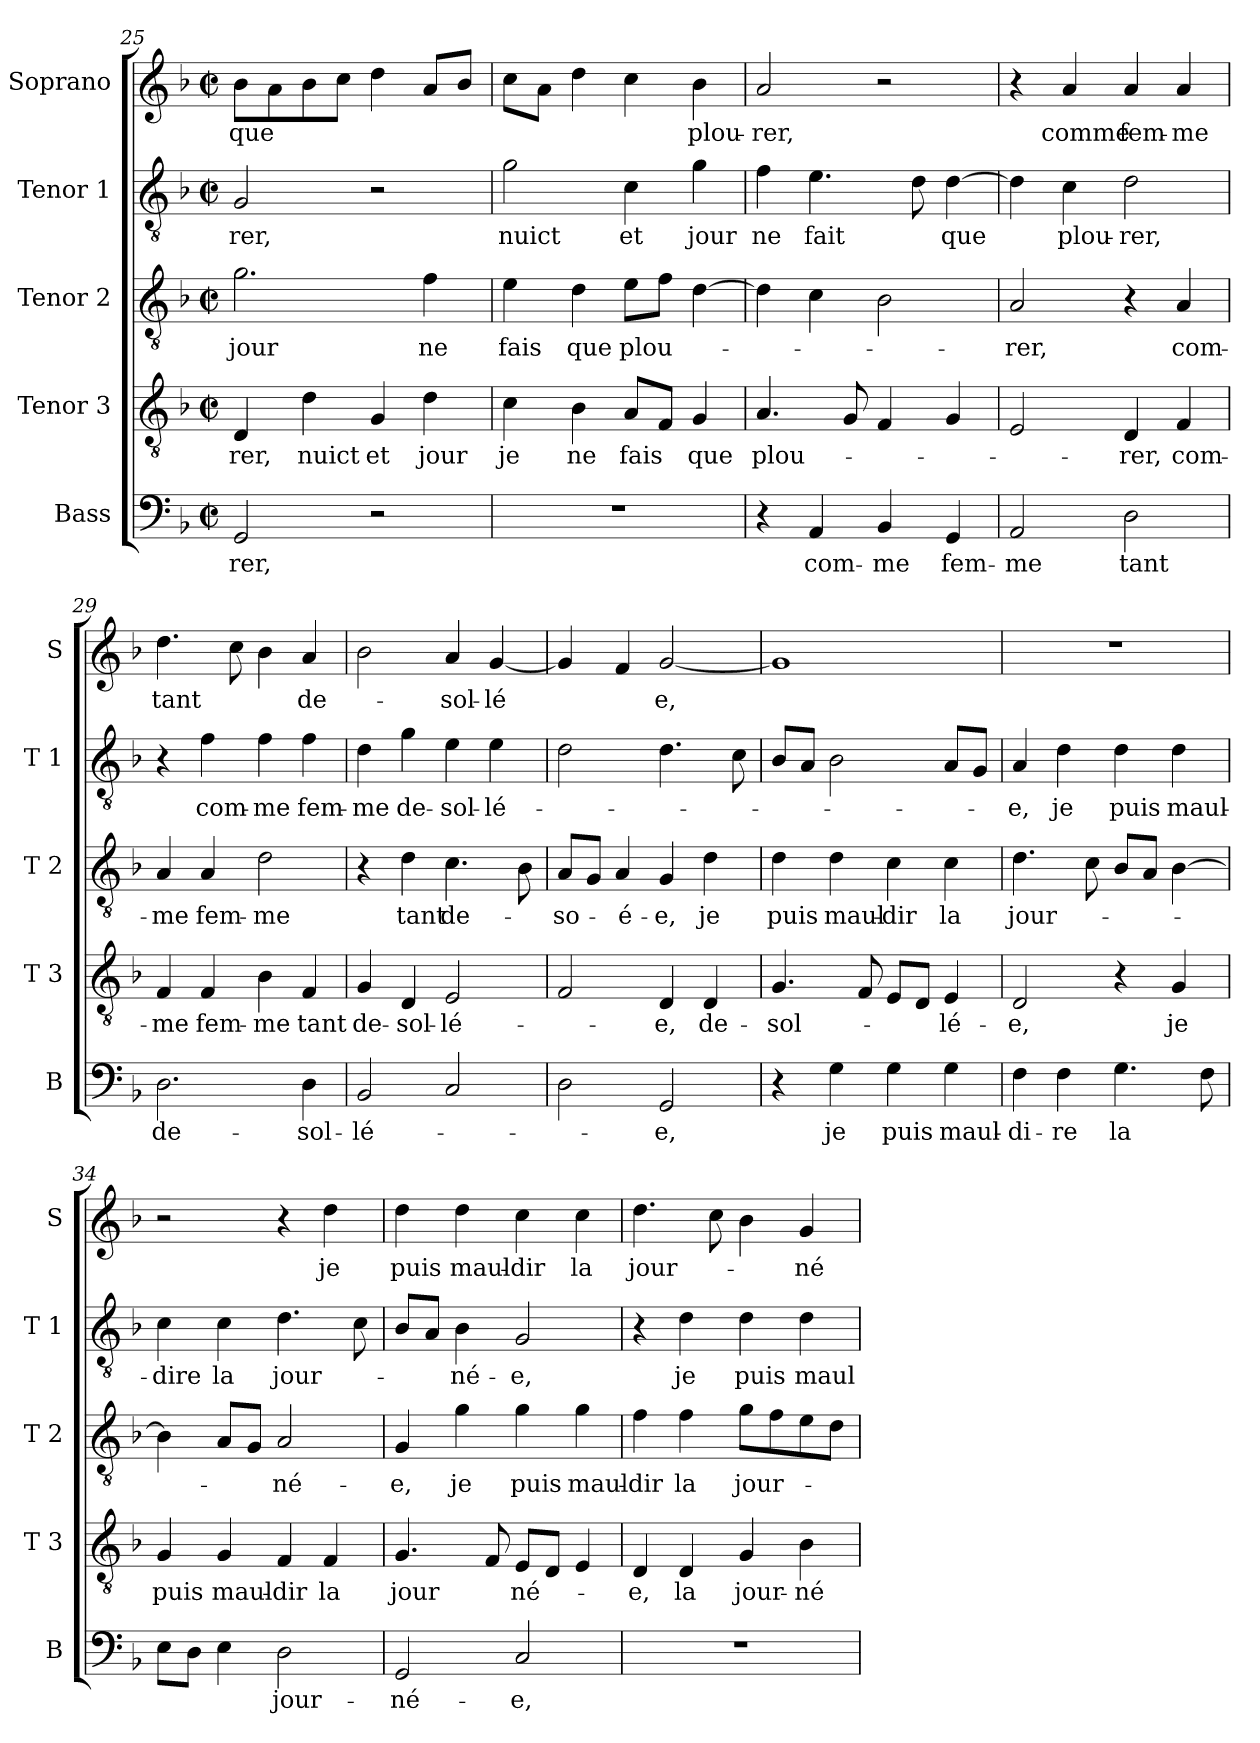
**kern	**text	**kern	**text	**kern	**text	**kern	**text	**kern	**text
*part5	*part5	*part4	*part4	*part3	*part3	*part2	*part2	*part1	*part1
*staff5	*staff5	*staff4	*staff4	*staff3	*staff3	*staff2	*staff2	*staff1	*staff1
*I"Bass	*	*I"Tenor 3	*	*I"Tenor 2	*	*I"Tenor 1	*	*I"Soprano	*
*I'B	*	*I'T 3	*	*I'T 2	*	*I'T 1	*	*I'S	*
*clefF4	*	*clefGv2	*	*clefGv2	*	*clefGv2	*	*clefG2	*
*k[b-]	*	*k[b-]	*	*k[b-]	*	*k[b-]	*	*k[b-]	*
*F:	*	*F:	*	*F:	*	*F:	*	*F:	*
*M2/2	*	*M2/2	*	*M2/2	*	*M2/2	*	*M2/2	*
*met(c|)	*	*met(c|)	*	*met(c|)	*	*met(c|)	*	*met(c|)	*
=25	=25	=25	=25	=25	=25	=25	=25	=25	=25
2GG/	-rer,	4D/	-rer,	2.g\	jour	2G/	-rer,	8b-\L	que
.	.	.	.	.	.	.	.	8a\	.
.	.	4d\	nuict	.	.	.	.	8b-\	.
.	.	.	.	.	.	.	.	8cc\J	.
2r	.	4G/	et	.	.	2r	.	4dd\	.
.	.	4d\	jour	4f\	ne	.	.	8a/L	.
.	.	.	.	.	.	.	.	8b-/J	.
!!LO:PB:g=z
=26	=26	=26	=26	=26	=26	=26	=26	=26	=26
1r	.	4c\	je	4e\	fais	2g\	nuict	8cc\L	.
.	.	.	.	.	.	.	.	8a\J	.
.	.	4B-\	ne	4d\	que	.	.	4dd\	.
.	.	8A/L	fais	8e\L	plou-	4c\	et	4cc\	.
.	.	8F/J	.	8f\J	.	.	.	.	.
.	.	4G/	que	[4d\	.	4g\	jour	4b-\	plou-
=27	=27	=27	=27	=27	=27	=27	=27	=27	=27
4r	.	4.A/	plou-	4d\]	.	4f\	ne	2a/	-rer,
4AA/	com-	.	.	4c\	.	4.e\	fait	.	.
.	.	8G/	.	.	.	.	.	.	.
4BB-/	-me	4F/	.	2B-\	.	.	.	2r	.
.	.	.	.	.	.	8d\	.	.	.
4GG/	fem-	4G/	.	.	.	[4d\	que	.	.
=28	=28	=28	=28	=28	=28	=28	=28	=28	=28
2AA/	-me	2E/	.	2A/	-rer,	4d\]	.	4r	.
.	.	.	.	.	.	4c\	plou-	4a/	comme
2D\	tant	4D/	-rer,	4r	.	2d\	-rer,	4a/	fem-
.	.	4F/	com-	4A/	com-	.	.	4a/	-me
=29	=29	=29	=29	=29	=29	=29	=29	=29	=29
2.D\	de-	4F/	-me	4A/	-me	4r	.	4.dd\	tant
.	.	4F/	fem-	4A/	fem-	4f\	com-	.	.
.	.	.	.	.	.	.	.	8cc\	.
.	.	4B-\	-me	2d\	-me	4f\	-me	4b-\	.
4D\	-sol-	4F/	tant	.	.	4f\	fem-	4a/	de-
=30	=30	=30	=30	=30	=30	=30	=30	=30	=30
2BB-/	-lé-	4G/	de-	4r	.	4d\	-me	2b-\	.
.	.	4D/	-sol-	4d\	tant	4g\	de-	.	.
2C/	.	2E/	-lé-	4.c\	de-	4e\	-sol-	4a/	-sol-
.	.	.	.	.	.	4e\	-lé-	[4g/	-lé
.	.	.	.	8B-\	.	.	.	.	.
!!LO:LB:g=z
=31	=31	=31	=31	=31	=31	=31	=31	=31	=31
2D\	.	2F/	.	8A/L	-so-	2d\	.	4g/]	.
.	.	.	.	8G/J	.	.	.	.	.
.	.	.	.	4A/	-é-	.	.	4f/	.
2GG/	-e,	4D/	-e,	4G/	-e,	4.d\	.	[2g/	e,
.	.	4D/	de-	4d\	je	.	.	.	.
.	.	.	.	.	.	8c\	.	.	.
=32	=32	=32	=32	=32	=32	=32	=32	=32	=32
4r	.	4.G/	-sol-	4d\	puis	8B-/L	.	1g]	.
.	.	.	.	.	.	8A/J	.	.	.
4G\	je	.	.	4d\	maul-	2B-\	.	.	.
.	.	8F/	.	.	.	.	.	.	.
4G\	puis	8E/L	.	4c\	-dir	.	.	.	.
.	.	8D/J	.	.	.	.	.	.	.
4G\	maul-	4E/	-lé-	4c\	la	8A/L	.	.	.
.	.	.	.	.	.	8G/J	.	.	.
=33	=33	=33	=33	=33	=33	=33	=33	=33	=33
4F\	-di-	2D/	-e,	4.d\	jour-	4A/	-e,	1r	.
4F\	-re	.	.	.	.	4d\	je	.	.
.	.	.	.	8c\	.	.	.	.	.
4.G\	la	4r	.	8B-/L	.	4d\	puis	.	.
.	.	.	.	8A/J	.	.	.	.	.
.	.	4G/	je	[4B-\	.	4d\	maul-	.	.
8F\	.	.	.	.	.	.	.	.	.
=34	=34	=34	=34	=34	=34	=34	=34	=34	=34
8E\L	.	4G/	puis	4B-\]	.	4c\	-dire	2r	.
8D\J	.	.	.	.	.	.	.	.	.
4E\	.	4G/	maul-	8A/L	.	4c\	la	.	.
.	.	.	.	8G/J	.	.	.	.	.
2D\	jour-	4F/	-dir	2A/	-né-	4.d\	jour-	4r	.
.	.	4F/	la	.	.	.	.	4dd\	je
.	.	.	.	.	.	8c\	.	.	.
=35	=35	=35	=35	=35	=35	=35	=35	=35	=35
2GG/	-né-	4.G/	jour	4G/	-e,	8B-/L	.	4dd\	puis
.	.	.	.	.	.	8A/J	.	.	.
.	.	.	.	4g\	je	4B-\	-né-	4dd\	maul-
.	.	8F/	.	.	.	.	.	.	.
2C/	-e,	8E/L	né-	4g\	puis	2G/	-e,	4cc\	-dir
.	.	8D/J	.	.	.	.	.	.	.
.	.	4E/	.	4g\	maul-	.	.	4cc\	la
!!LO:LB:g=z
=36	=36	=36	=36	=36	=36	=36	=36	=36	=36
1r	.	4D/	-e,	4f\	-dir	4r	.	4.dd\	jour-
.	.	4D/	la	4f\	la	4d\	je	.	.
.	.	.	.	.	.	.	.	8cc\	.
.	.	4G/	jour-	8g\L	jour-	4d\	puis	4b-\	.
.	.	.	.	8f\	.	.	.	.	.
.	.	4B-\	-né-	8e\	.	4d\	maul-	4g/	-né-
.	.	.	.	8d\J	.	.	.	.	.
=	=	=	=	=	=	=	=	=	=
*-	*-	*-	*-	*-	*-	*-	*-	*-	*-
